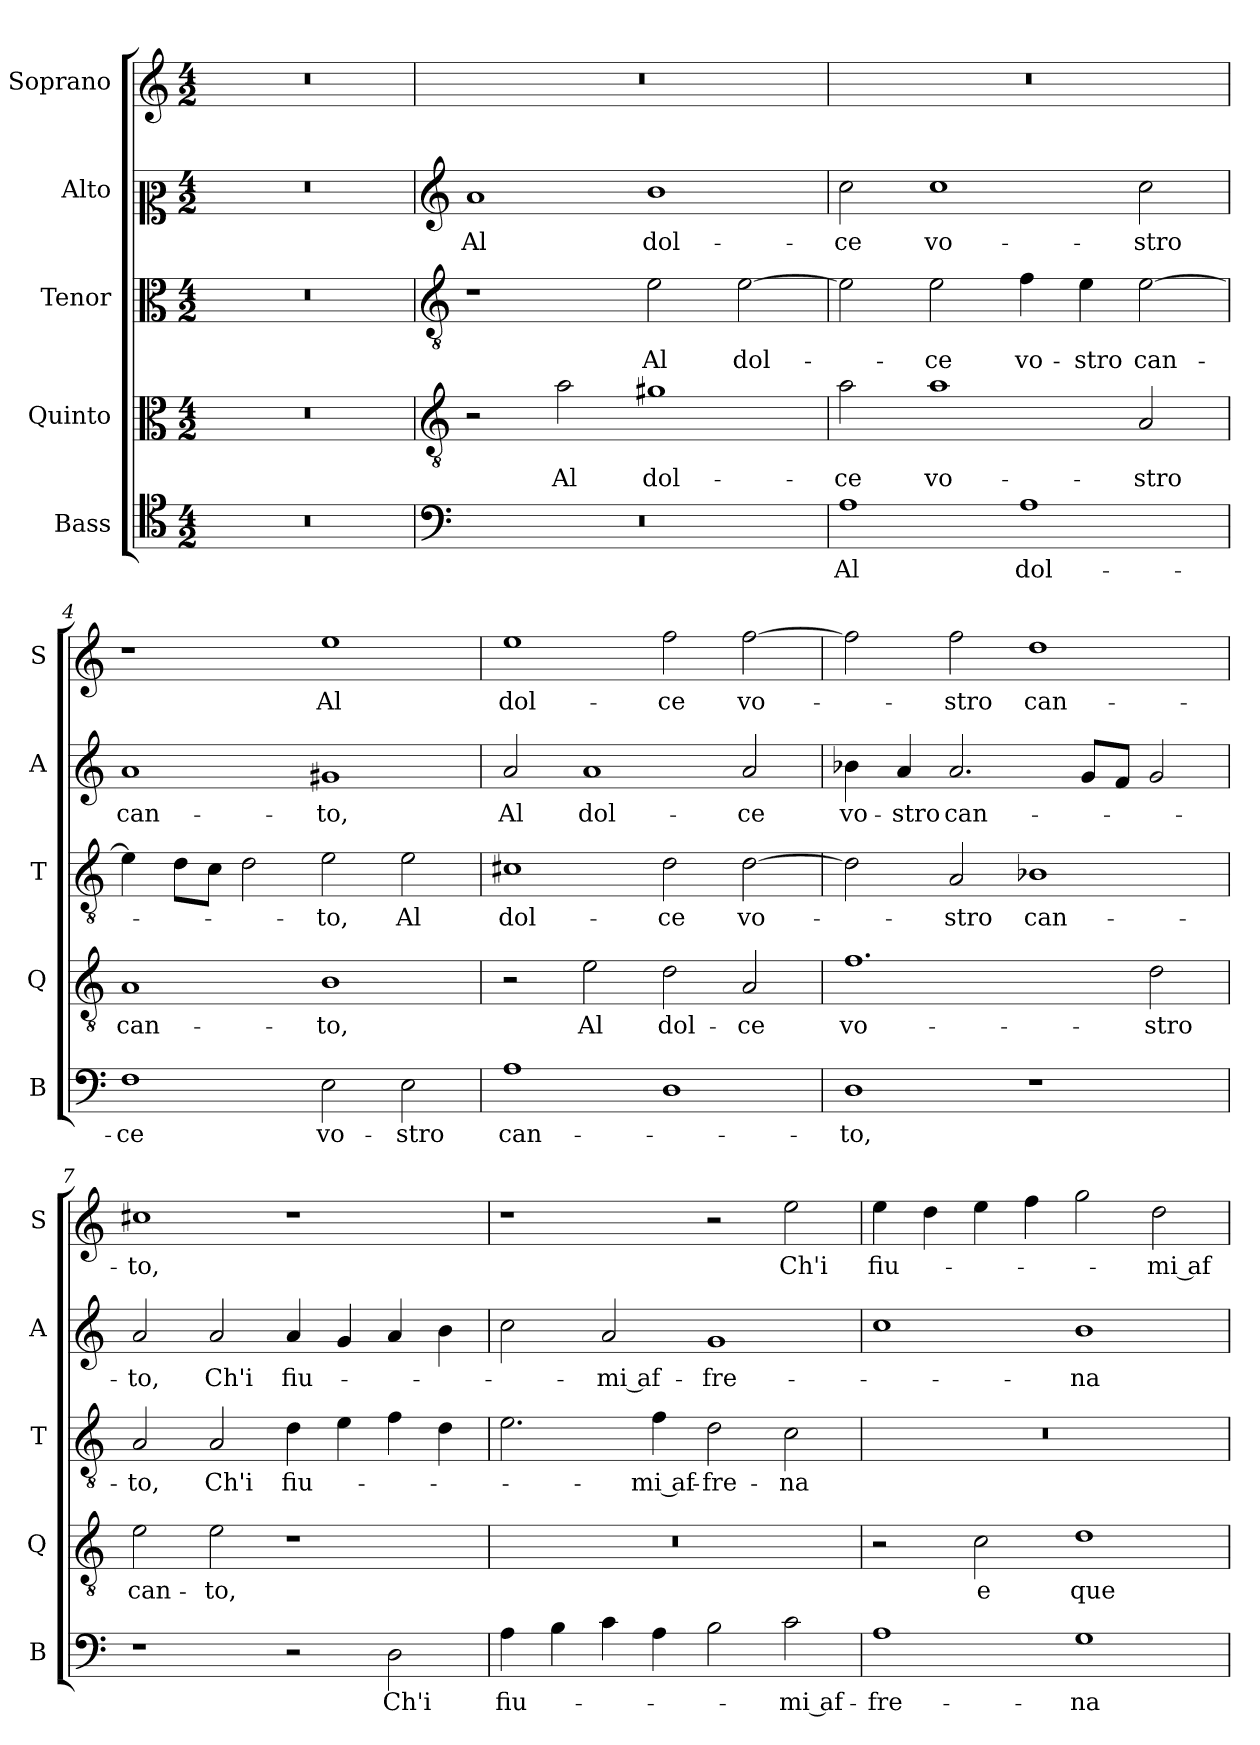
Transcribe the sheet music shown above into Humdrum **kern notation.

**kern	**text	**kern	**text	**kern	**text	**kern	**text	**kern	**text
*part5	*part5	*part4	*part4	*part3	*part3	*part2	*part2	*part1	*part1
*staff5	*staff5	*staff4	*staff4	*staff3	*staff3	*staff2	*staff2	*staff1	*staff1
*I"Bass	*	*I"Quinto	*	*I"Tenor	*	*I"Alto	*	*I"Soprano	*
*I'B	*	*I'Q	*	*I'T	*	*I'A	*	*I'S	*
*clefC4	*	*clefC3	*	*clefC3	*	*clefC2	*	*clefG2	*
*k[]	*	*k[]	*	*k[]	*	*k[]	*	*k[]	*
*C:	*	*C:	*	*C:	*	*C:	*	*C:	*
*M4/2	*	*M4/2	*	*M4/2	*	*M4/2	*	*M4/2	*
=1	=1	=1	=1	=1	=1	=1	=1	=1	=1
0r	.	0r	.	0r	.	0r	.	0r	.
=2	=2	=2	=2	=2	=2	=2	=2	=2	=2
*clefF4	*	*clefGv2	*	*clefGv2	*	*clefG2	*	*	*
!	!	!	!	!	!	!	!LO:LY:b	!	!
0r	.	2r	.	1r	.	1a	Al	0r	.
!	!	!	!LO:LY:b	!	!	!	!	!	!
.	.	2a\	Al	.	.	.	.	.	.
!	!	!	!LO:LY:b	!	!LO:LY:b	!	!LO:LY:b	!	!
.	.	1g#X	dol-	2e\	Al	1b	dol-	.	.
!	!	!	!	!	!LO:LY:b	!	!	!	!
.	.	.	.	[2e\	dol-	.	.	.	.
=3	=3	=3	=3	=3	=3	=3	=3	=3	=3
!	!LO:LY:b	!	!LO:LY:b	!	!	!	!LO:LY:b	!	!
1A	Al	2a\	-ce	2e\]	.	2cc\	-ce	0r	.
!	!	!	!LO:LY:b	!	!LO:LY:b	!	!LO:LY:b	!	!
.	.	1a	vo-	2e\	-ce	1cc	vo-	.	.
!	!LO:LY:b	!	!	!	!LO:LY:b	!	!	!	!
1A	dol-	.	.	4f\	vo-	.	.	.	.
!	!	!	!	!	!LO:LY:b	!	!	!	!
.	.	.	.	4e\	-stro	.	.	.	.
!	!	!	!LO:LY:b	!	!LO:LY:b	!	!LO:LY:b	!	!
.	.	2A/	-stro	[2e\	can-	2cc\	-stro	.	.
=4	=4	=4	=4	=4	=4	=4	=4	=4	=4
!	!LO:LY:b	!	!LO:LY:b	!	!	!	!LO:LY:b	!	!
1F	-ce	1A	can-	4e\]	.	1a	can-	1r	.
.	.	.	.	8d\L	.	.	.	.	.
.	.	.	.	8c\J	.	.	.	.	.
.	.	.	.	2d\	.	.	.	.	.
!	!LO:LY:b	!	!LO:LY:b	!	!LO:LY:b	!	!LO:LY:b	!	!LO:LY:b
2E\	vo-	1B	-to,	2e\	-to,	1g#X	-to,	1ee	Al
!	!LO:LY:b	!	!	!	!LO:LY:b	!	!	!	!
2E\	-stro	.	.	2e\	Al	.	.	.	.
!!LO:LB:g=z
=5	=5	=5	=5	=5	=5	=5	=5	=5	=5
!	!LO:LY:b	!	!	!	!LO:LY:b	!	!LO:LY:b	!	!LO:LY:b
1A	can-	2r	.	1c#X	dol-	2a/	Al	1ee	dol-
!	!	!	!LO:LY:b	!	!	!	!LO:LY:b	!	!
.	.	2e\	Al	.	.	1a	dol-	.	.
!	!	!	!LO:LY:b	!	!LO:LY:b	!	!	!	!LO:LY:b
1D	.	2d\	dol-	2d\	-ce	.	.	2ff\	-ce
!	!	!	!LO:LY:b	!	!LO:LY:b	!	!LO:LY:b	!	!LO:LY:b
.	.	2A/	-ce	[2d\	vo-	2a/	-ce	[2ff\	vo-
=6	=6	=6	=6	=6	=6	=6	=6	=6	=6
!	!LO:LY:b	!	!LO:LY:b	!	!	!	!LO:LY:b	!	!
1D	-to,	1.f	vo-	2d\]	.	4b-X\	vo-	2ff\]	.
!	!	!	!	!	!	!	!LO:LY:b	!	!
.	.	.	.	.	.	4a/	-stro	.	.
!	!	!	!	!	!LO:LY:b	!	!LO:LY:b	!	!LO:LY:b
.	.	.	.	2A/	-stro	2.a/	can-	2ff\	-stro
!	!	!	!	!	!LO:LY:b	!	!	!	!LO:LY:b
1r	.	.	.	1B-X	can-	.	.	1dd	can-
.	.	.	.	.	.	8g/L	.	.	.
.	.	.	.	.	.	8f/J	.	.	.
!	!	!	!LO:LY:b	!	!	!	!	!	!
.	.	2d\	-stro	.	.	2g/	.	.	.
=7	=7	=7	=7	=7	=7	=7	=7	=7	=7
!	!	!	!LO:LY:b	!	!LO:LY:b	!	!LO:LY:b	!	!LO:LY:b
1r	.	2e\	can-	2A/	-to,	2a/	-to,	1cc#X	-to,
!	!	!	!LO:LY:b	!	!LO:LY:b	!	!LO:LY:b	!	!
.	.	2e\	-to,	2A/	Ch'i	2a/	Ch'i	.	.
!	!	!	!	!	!LO:LY:b	!	!LO:LY:b	!	!
2r	.	1r	.	4d\	fiu-	4a/	fiu-	1r	.
.	.	.	.	4e\	.	4g/	.	.	.
!	!LO:LY:b	!	!	!	!	!	!	!	!
2D\	Ch'i	.	.	4f\	.	4a/	.	.	.
.	.	.	.	4d\	.	4b\	.	.	.
=8	=8	=8	=8	=8	=8	=8	=8	=8	=8
!	!LO:LY:b	!	!	!	!	!	!	!	!
4A\	fiu-	0r	.	2.e\	.	2cc\	.	1r	.
4B\	.	.	.	.	.	.	.	.	.
!	!	!	!	!	!	!	!LO:LY:b	!	!
4c\	.	.	.	.	.	2a/	-mi af-	.	.
!	!	!	!	!	!LO:LY:b	!	!	!	!
4A\	.	.	.	4f\	-mi af-	.	.	.	.
!	!	!	!	!	!LO:LY:b	!	!LO:LY:b	!	!
2B\	.	.	.	2d\	-fre-	1g	-fre-	2r	.
!	!LO:LY:b	!	!	!	!LO:LY:b	!	!	!	!LO:LY:b
2c\	-mi af-	.	.	2c\	-na	.	.	2ee\	Ch'i
!!LO:LB:g=z
=9	=9	=9	=9	=9	=9	=9	=9	=9	=9
!	!LO:LY:b	!	!	!	!	!	!	!	!LO:LY:b
1A	-fre-	2r	.	0r	.	1cc	.	4ee\	fiu-
.	.	.	.	.	.	.	.	4dd\	.
!	!	!	!LO:LY:b	!	!	!	!	!	!
.	.	2c\	e	.	.	.	.	4ee\	.
.	.	.	.	.	.	.	.	4ff\	.
!	!LO:LY:b	!	!LO:LY:b	!	!	!	!LO:LY:b	!	!
1G	-na	1d	que-	.	.	1b	-na	2gg\	.
!	!	!	!	!	!	!	!	!	!LO:LY:b
.	.	.	.	.	.	.	.	2dd\	-mi af-
=	=	=	=	=	=	=	=	=	=
*-	*-	*-	*-	*-	*-	*-	*-	*-	*-
